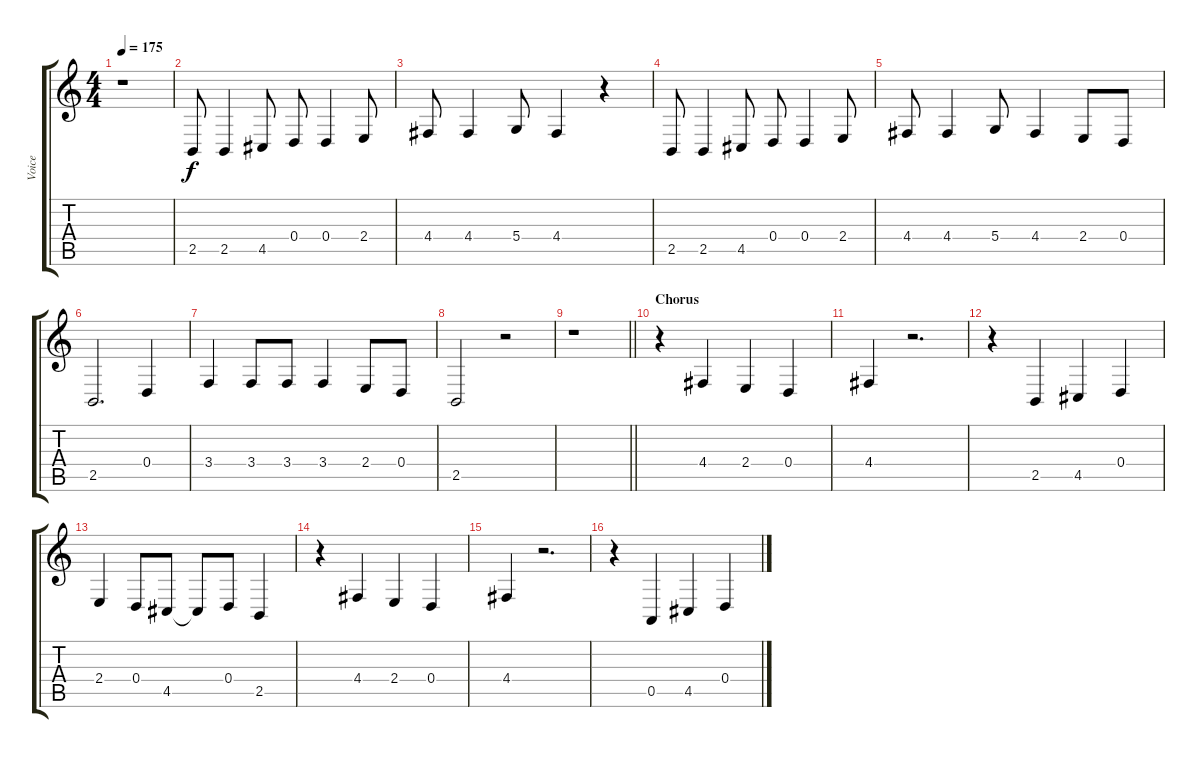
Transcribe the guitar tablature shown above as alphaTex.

\track ("Voice" "Voice") {instrument sopranosax}
\staff {score tabs}
\tuning (E4 B3 G3 D3 A2 E2) {hide}
\ts (4 4)
\tempo 175
\clef g2
\ks c
r.1{dy f} |
2.5.8 2.5.4 4.5.8 0.4.8 0.4.4 2.4.8 |
4.4.8 4.4.4 5.4.8 4.4.4 r.4 |
2.5.8 2.5.4 4.5.8 0.4.8 0.4.4 2.4.8 |
4.4.8 4.4.4 5.4.8 4.4.4 2.4.8 0.4.8 |
2.5.2{d} 0.4.4 |
3.4.4 3.4.8 3.4.8 3.4.4 2.4.8 0.4.8 |
2.5.2 r.2 |
\barLineRight lightlight
r.1 |
\section ("" "Chorus")
r.4 4.4.4 2.4.4 0.4.4 |
4.4.4 r.2{d} |
r.4 2.5.4 4.5.4 0.4.4 |
2.4.4 0.4.8 4.5.8 4.5{t}.8 0.4.8 2.5.4 |
r.4 4.4.4 2.4.4 0.4.4 |
4.4.4 r.2{d} |
r.4 0.5.4 4.5.4 0.4.4
